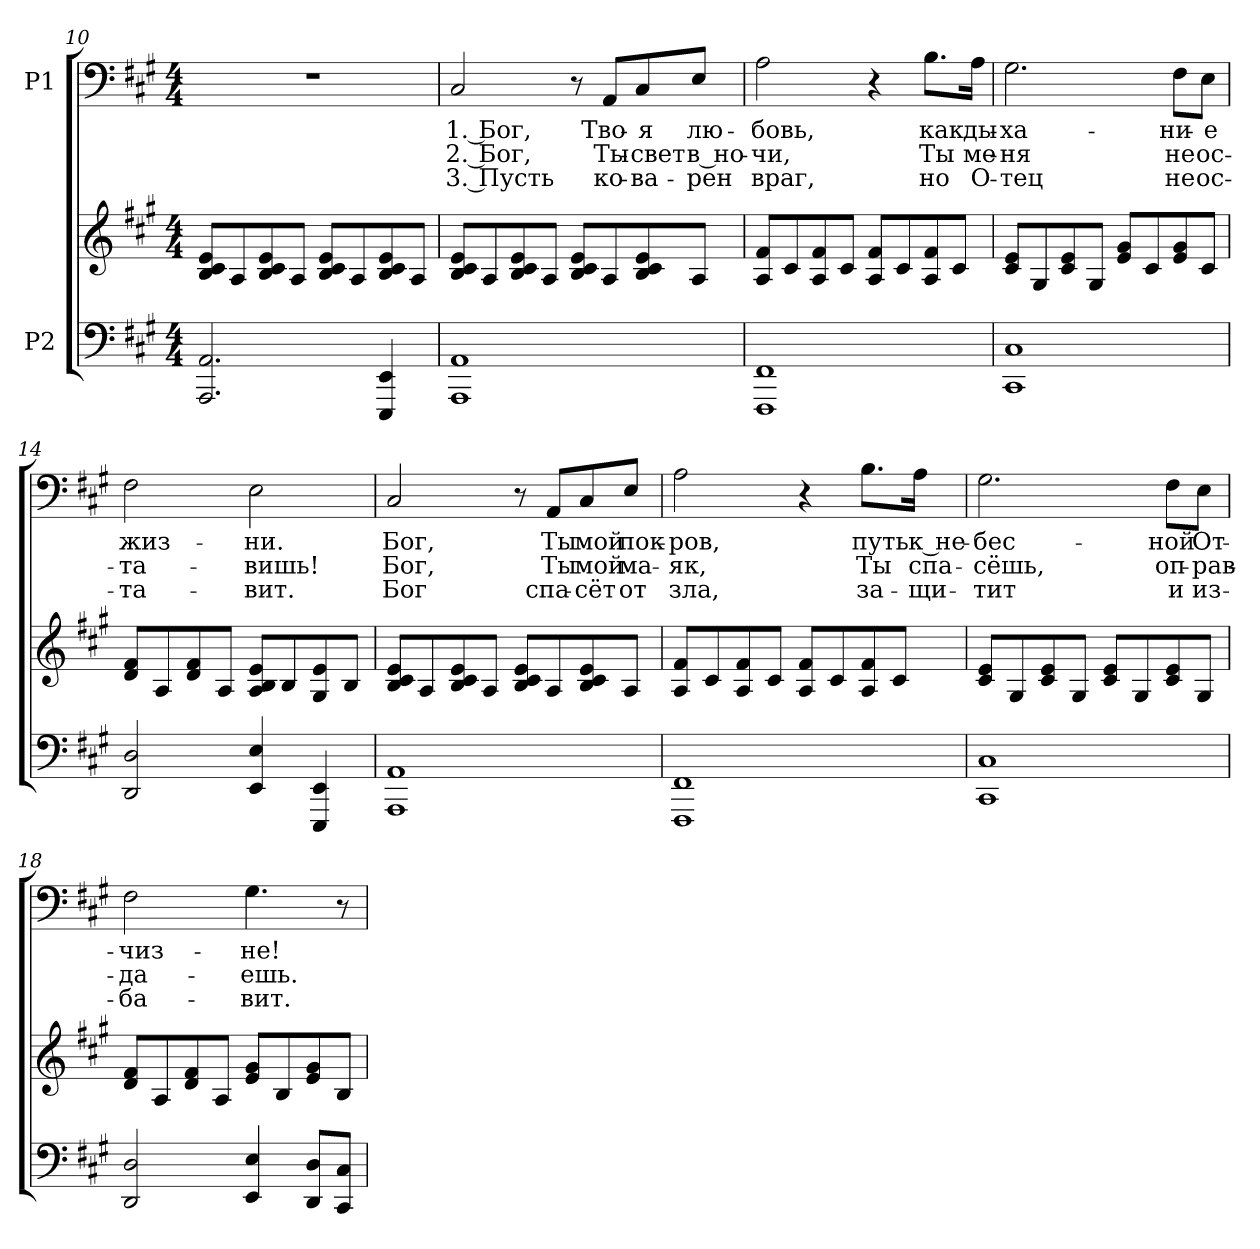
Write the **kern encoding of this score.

**kern	**kern	**kern	**text	**text	**text
*part2	*part2	*part1	*part1	*part1	*part1
*staff3	*staff2	*staff1	*staff1	*staff1	*staff1
*I"P2	*	*I"P1	*	*	*
*clefF4	*clefG2	*clefF4	*	*	*
*k[f#c#g#]	*k[f#c#g#]	*k[f#c#g#]	*	*	*
*A:	*A:	*A:	*	*	*
*M4/4	*M4/4	*M4/4	*	*	*
=10	=10	=10	=10	=10	=10
2.AAAi/ 2.AAi	8Bi/ 8c#i 8eiL	1r	.	.	.
.	8Ai/	.	.	.	.
.	8Bi/ 8c#i 8ei	.	.	.	.
.	8Ai/J	.	.	.	.
.	8Bi/ 8c#i 8eiL	.	.	.	.
.	8Ai/	.	.	.	.
4EEEi/ 4EEi	8Bi/ 8c#i 8ei	.	.	.	.
.	8Ai/J	.	.	.	.
=11	=11	=11	=11	=11	=11
!	!	!	!LO:LY:b:color=#000000	!LO:LY:b:color=#000000	!LO:LY:b:color=#000000
1AAAi 1AAi	8Bi/ 8c#i 8eiL	2C#i/	1. Бог,	2. Бог,	3. Пусть
.	8Ai/	.	.	.	.
.	8Bi/ 8c#i 8ei	.	.	.	.
.	8Ai/J	.	.	.	.
.	8Bi/ 8c#i 8eiL	8r	.	.	.
!	!	!	!LO:LY:b:color=#000000	!LO:LY:b:color=#000000	!LO:LY:b:color=#000000
.	8Ai/	8AAi/L	Тво-	Ты-	ко-
!	!	!	!LO:LY:b:color=#000000	!LO:LY:b:color=#000000	!LO:LY:b:color=#000000
.	8Bi/ 8c#i 8ei	8C#i/	-я	-свет	-ва-
!	!	!	!LO:LY:b:color=#000000	!LO:LY:b:color=#000000	!LO:LY:b:color=#000000
.	8Ai/J	8Ei/J	лю-	в но-	-рен
=12	=12	=12	=12	=12	=12
!	!	!	!LO:LY:b:color=#000000	!LO:LY:b:color=#000000	!LO:LY:b:color=#000000
1FFF#i 1FF#i	8Ai/ 8f#iL	2Ai\	-бовь,	-чи,	враг,
.	8c#i/	.	.	.	.
.	8Ai/ 8f#i	.	.	.	.
.	8c#i/J	.	.	.	.
.	8Ai/ 8f#iL	4r	.	.	.
.	8c#i/	.	.	.	.
!	!	!	!LO:LY:b:color=#000000	!LO:LY:b:color=#000000	!LO:LY:b:color=#000000
.	8Ai/ 8f#i	8.Bi\L	как	Ты	но
.	8c#i/J	.	.	.	.
!	!	!	!LO:LY:b:color=#000000	!LO:LY:b:color=#000000	!LO:LY:b:color=#000000
.	.	16Ai\Jk	ды-	ме-	О-
!!LO:PB:g=z
=13	=13	=13	=13	=13	=13
!	!	!	!LO:LY:b:color=#000000	!LO:LY:b:color=#000000	!LO:LY:b:color=#000000
1CC#i 1C#i	8c#i/ 8eiL	2.G#i\	-ха-	-ня	-тец
.	8G#i/	.	.	.	.
.	8c#i/ 8ei	.	.	.	.
.	8G#i/J	.	.	.	.
.	8ei/ 8g#iL	.	.	.	.
.	8c#i/	.	.	.	.
!	!	!	!LO:LY:b:color=#000000	!LO:LY:b:color=#000000	!LO:LY:b:color=#000000
.	8ei/ 8g#i	8F#i\L	-ни-	не	не
!	!	!	!LO:LY:b:color=#000000	!LO:LY:b:color=#000000	!LO:LY:b:color=#000000
.	8c#i/J	8Ei\J	-е	ос-	ос-
=14	=14	=14	=14	=14	=14
!	!	!	!LO:LY:b:color=#000000	!LO:LY:b:color=#000000	!LO:LY:b:color=#000000
2DDi/ 2Di	8di/ 8f#iL	2F#i\	жиз-	-та-	-та-
.	8Ai/	.	.	.	.
.	8di/ 8f#i	.	.	.	.
.	8Ai/J	.	.	.	.
!	!	!	!LO:LY:b:color=#000000	!LO:LY:b:color=#000000	!LO:LY:b:color=#000000
4EEi/ 4Ei	8Ai/ 8Bi 8eiL	2Ei\	-ни.	-вишь!	-вит.
.	8Bi/	.	.	.	.
4EEEi/ 4EEi	8G#i/ 8ei	.	.	.	.
.	8Bi/J	.	.	.	.
=15	=15	=15	=15	=15	=15
!	!	!	!LO:LY:b:color=#000000	!LO:LY:b:color=#000000	!LO:LY:b:color=#000000
1AAAi 1AAi	8Bi/ 8c#i 8eiL	2C#i/	Бог,	Бог,	Бог
.	8Ai/	.	.	.	.
.	8Bi/ 8c#i 8ei	.	.	.	.
.	8Ai/J	.	.	.	.
.	8Bi/ 8c#i 8eiL	8r	.	.	.
!	!	!	!LO:LY:b:color=#000000	!LO:LY:b:color=#000000	!LO:LY:b:color=#000000
.	8Ai/	8AAi/L	Ты	Ты	спа-
!	!	!	!LO:LY:b:color=#000000	!LO:LY:b:color=#000000	!LO:LY:b:color=#000000
.	8Bi/ 8c#i 8ei	8C#i/	мой	мой	-сёт
!	!	!	!LO:LY:b:color=#000000	!LO:LY:b:color=#000000	!LO:LY:b:color=#000000
.	8Ai/J	8Ei/J	пок-	ма-	от
=16	=16	=16	=16	=16	=16
!	!	!	!LO:LY:b:color=#000000	!LO:LY:b:color=#000000	!LO:LY:b:color=#000000
1FFF#i 1FF#i	8Ai/ 8f#iL	2Ai\	-ров,	-як,	зла,
.	8c#i/	.	.	.	.
.	8Ai/ 8f#i	.	.	.	.
.	8c#i/J	.	.	.	.
.	8Ai/ 8f#iL	4r	.	.	.
.	8c#i/	.	.	.	.
!	!	!	!LO:LY:b:color=#000000	!LO:LY:b:color=#000000	!LO:LY:b:color=#000000
.	8Ai/ 8f#i	8.Bi\L	путь	Ты	за-
.	8c#i/J	.	.	.	.
!	!	!	!LO:LY:b:color=#000000	!LO:LY:b:color=#000000	!LO:LY:b:color=#000000
.	.	16Ai\Jk	к не-	спа-	-щи-
!!LO:LB:g=z
=17	=17	=17	=17	=17	=17
!	!	!	!LO:LY:b:color=#000000	!LO:LY:b:color=#000000	!LO:LY:b:color=#000000
1CC#i 1C#i	8c#i/ 8eiL	2.G#i\	-бес-	-сёшь,	-тит
.	8G#i/	.	.	.	.
.	8c#i/ 8ei	.	.	.	.
.	8G#i/J	.	.	.	.
.	8c#i/ 8eiL	.	.	.	.
.	8G#i/	.	.	.	.
!	!	!	!LO:LY:b:color=#000000	!LO:LY:b:color=#000000	!LO:LY:b:color=#000000
.	8c#i/ 8ei	8F#i\L	-ной	оп-	и
!	!	!	!LO:LY:b:color=#000000	!LO:LY:b:color=#000000	!LO:LY:b:color=#000000
.	8G#i/J	8Ei\J	От-	-рав-	из-
=18	=18	=18	=18	=18	=18
!	!	!	!LO:LY:b:color=#000000	!LO:LY:b:color=#000000	!LO:LY:b:color=#000000
2DDi/ 2Di	8di/ 8f#iL	2F#i\	-чиз-	-да-	-ба-
.	8Ai/	.	.	.	.
.	8di/ 8f#i	.	.	.	.
.	8Ai/J	.	.	.	.
!	!	!	!LO:LY:b:color=#000000	!LO:LY:b:color=#000000	!LO:LY:b:color=#000000
4EEi/ 4Ei	8ei/ 8g#iL	4.G#i\	-не!	-ешь.	-вит.
.	8Bi/	.	.	.	.
8DDi/ 8DiL	8ei/ 8g#i	.	.	.	.
8CC#i/ 8C#iJ	8Bi/J	8r	.	.	.
=	=	=	=	=	=
*-	*-	*-	*-	*-	*-
